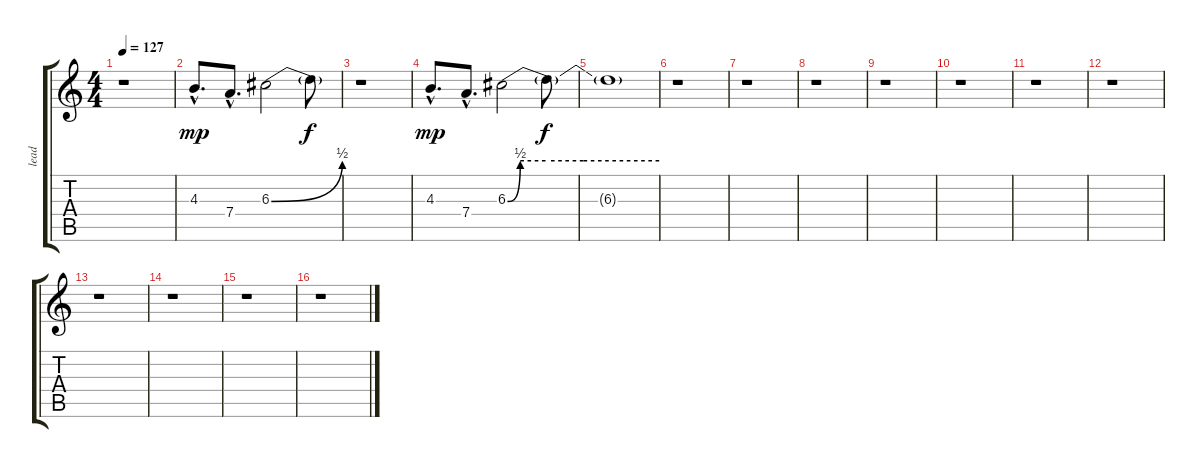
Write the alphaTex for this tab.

\track ("lead" "lead") {instrument distortionguitar}
\staff {score tabs}
\tuning (E4 B3 G3 D3 A2 E2) {hide}
\ts (4 4)
\tempo 127
\clef g2
\ks c
r.1{dy f} |
4.3{hac}.8{d dy mp} 7.4{hac}.8{d} 6.3{be (bend 0 0 60 2)}.2 6.3{t}.8{dy f} |
r.1 |
4.3{hac}.8{d dy mp} 7.4{hac}.8{d} 6.3{be (custom 0 0 5 2 15 2 30 2 60 2)}.2 6.3{t}.8{dy f} |
6.3{t}.1 |
r.1 |
r.1 |
r.1 |
r.1 |
r.1 |
r.1 |
r.1 |
r.1 |
r.1 |
r.1 |
r.1
